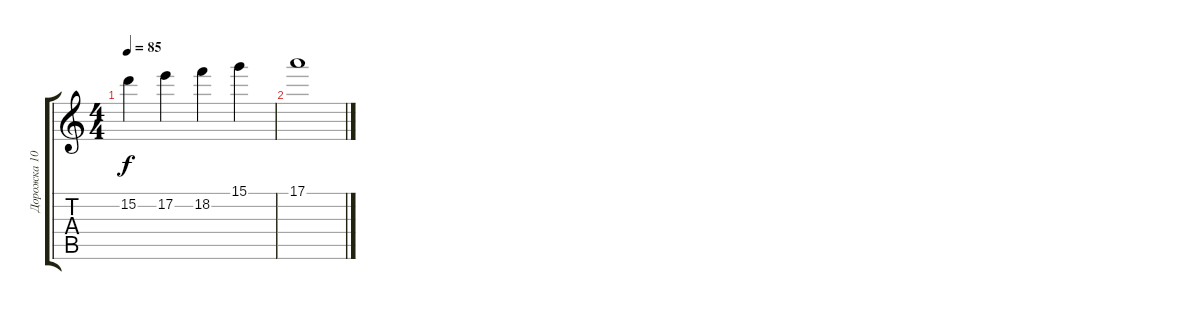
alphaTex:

\track ("Дорожка 10" "Дорожка 10") {instrument overdrivenguitar}
\staff {score tabs}
\tuning (E4 B3 G3 D3 A2 E2) {hide}
\ts (4 4)
\tempo 85
\clef g2
\ks c
15.2.4{dy f} 17.2.4 18.2.4 15.1.4 |
17.1.1
